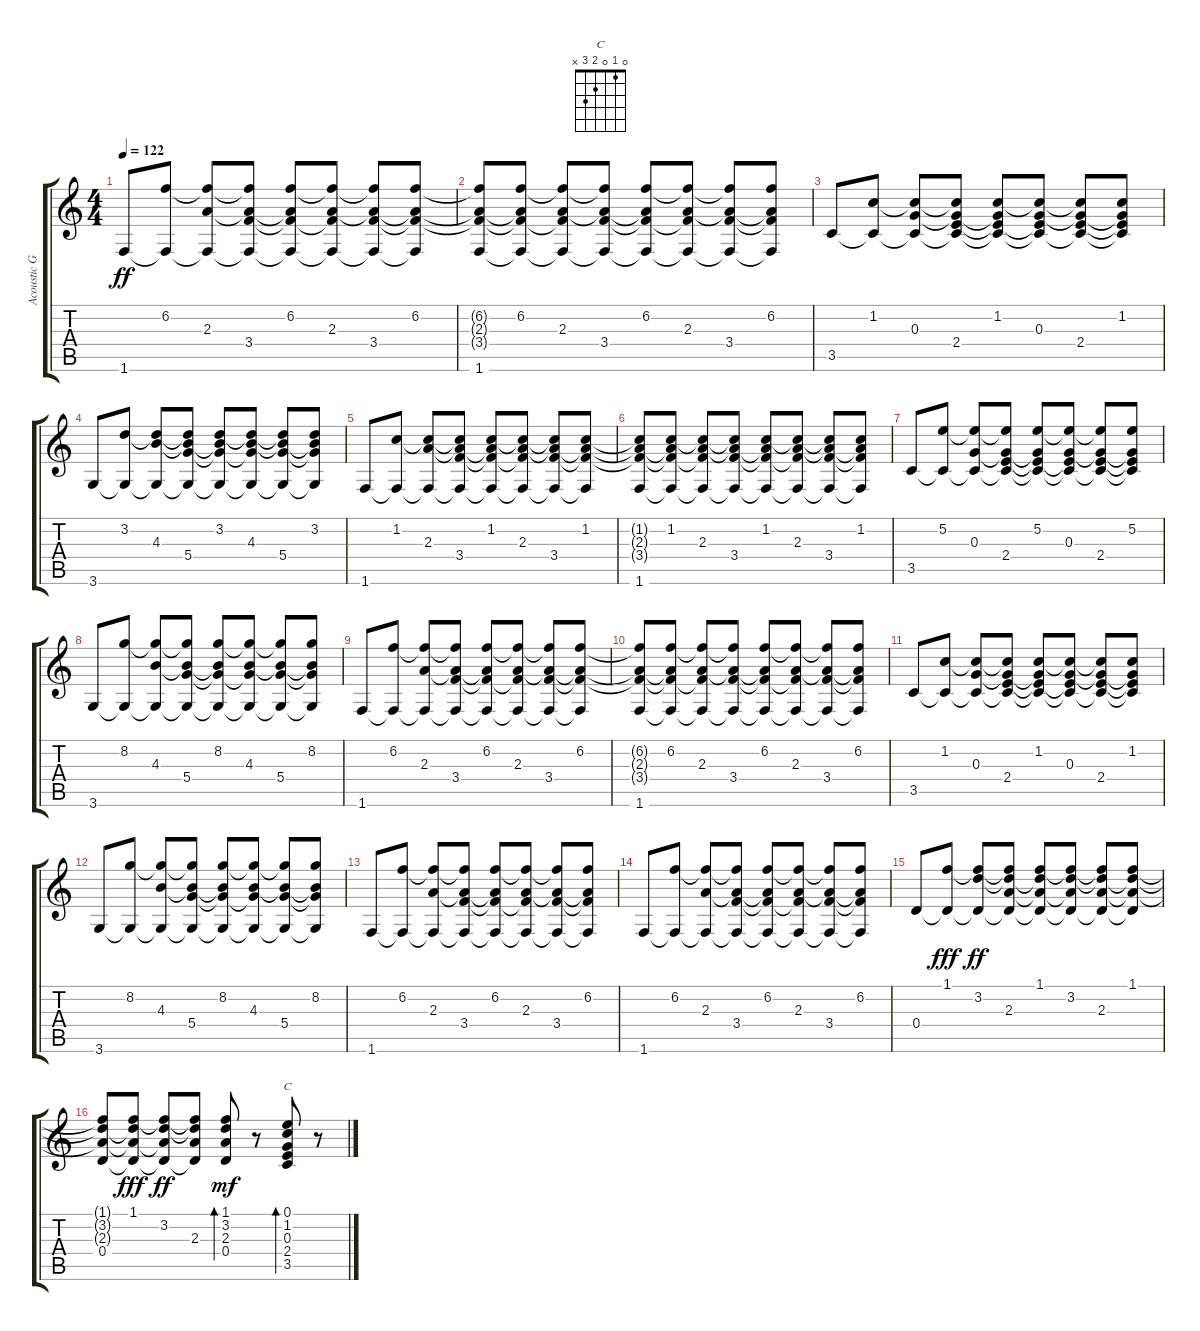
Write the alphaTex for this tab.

\track ("Acoustic Guitar 2" "Acoustic G") {instrument acousticguitarsteel}
\staff {score tabs}
\tuning (E4 B3 G3 D3 A2 E2) {hide}
\chord ("C" 0 1 0 2 3 x)
\ts (4 4)
\tempo 122
\clef g2
\ks c
1.6.8{dy ff} (6.2 1.6{t}).8 (6.2{t} 2.3 1.6{t}).8 (6.2{t} 2.3{t} 3.4 1.6{t}).8 (6.2 2.3{t} 3.4{t} 1.6{t}).8 (6.2{t} 2.3 3.4{t} 1.6{t}).8 (6.2{t} 2.3{t} 3.4 1.6{t}).8 (6.2 2.3{t} 3.4{t} 1.6{t}).8 |
(6.2{t} 2.3{t} 3.4{t} 1.6).8 (6.2 2.3{t} 3.4{t} 1.6{t}).8 (6.2{t} 2.3 3.4{t} 1.6{t}).8 (6.2{t} 2.3{t} 3.4 1.6{t}).8 (6.2 2.3{t} 3.4{t} 1.6{t}).8 (6.2{t} 2.3 3.4{t} 1.6{t}).8 (6.2{t} 2.3{t} 3.4 1.6{t}).8 (6.2 2.3{t} 3.4{t} 1.6{t}).8 |
3.5.8 (1.2 3.5{t}).8 (1.2{t} 0.3 3.5{t}).8 (1.2{t} 0.3{t} 2.4 3.5{t}).8 (1.2 0.3{t} 2.4{t} 3.5{t}).8 (1.2{t} 0.3 2.4{t} 3.5{t}).8 (1.2{t} 0.3{t} 2.4 3.5{t}).8 (1.2 0.3{t} 2.4{t} 3.5{t}).8 |
3.6.8 (3.2 3.6{t}).8 (3.2{t} 4.3 3.6{t}).8 (3.2{t} 4.3{t} 5.4 3.6{t}).8 (3.2 4.3{t} 5.4{t} 3.6{t}).8 (3.2{t} 4.3 5.4{t} 3.6{t}).8 (3.2{t} 4.3{t} 5.4 3.6{t}).8 (3.2 4.3{t} 5.4{t} 3.6{t}).8 |
1.6.8 (1.2 1.6{t}).8 (1.2{t} 2.3 1.6{t}).8 (1.2{t} 2.3{t} 3.4 1.6{t}).8 (1.2 2.3{t} 3.4{t} 1.6{t}).8 (1.2{t} 2.3 3.4{t} 1.6{t}).8 (1.2{t} 2.3{t} 3.4 1.6{t}).8 (1.2 2.3{t} 3.4{t} 1.6{t}).8 |
(1.2{t} 2.3{t} 3.4{t} 1.6).8 (1.2 2.3{t} 3.4{t} 1.6{t}).8 (1.2{t} 2.3 3.4{t} 1.6{t}).8 (1.2{t} 2.3{t} 3.4 1.6{t}).8 (1.2 2.3{t} 3.4{t} 1.6{t}).8 (1.2{t} 2.3 3.4{t} 1.6{t}).8 (1.2{t} 2.3{t} 3.4 1.6{t}).8 (1.2 2.3{t} 3.4{t} 1.6{t}).8 |
3.5.8 (5.2 3.5{t}).8 (5.2{t} 0.3 3.5{t}).8 (5.2{t} 0.3{t} 2.4 3.5{t}).8 (5.2 0.3{t} 2.4{t} 3.5{t}).8 (5.2{t} 0.3 2.4{t} 3.5{t}).8 (5.2{t} 0.3{t} 2.4 3.5{t}).8 (5.2 0.3{t} 2.4{t} 3.5{t}).8 |
3.6.8 (8.2 3.6{t}).8 (8.2{t} 4.3 3.6{t}).8 (8.2{t} 4.3{t} 5.4 3.6{t}).8 (8.2 4.3{t} 5.4{t} 3.6{t}).8 (8.2{t} 4.3 5.4{t} 3.6{t}).8 (8.2{t} 4.3{t} 5.4 3.6{t}).8 (8.2 4.3{t} 5.4{t} 3.6{t}).8 |
1.6.8 (6.2 1.6{t}).8 (6.2{t} 2.3 1.6{t}).8 (6.2{t} 2.3{t} 3.4 1.6{t}).8 (6.2 2.3{t} 3.4{t} 1.6{t}).8 (6.2{t} 2.3 3.4{t} 1.6{t}).8 (6.2{t} 2.3{t} 3.4 1.6{t}).8 (6.2 2.3{t} 3.4{t} 1.6{t}).8 |
(6.2{t} 2.3{t} 3.4{t} 1.6).8 (6.2 2.3{t} 3.4{t} 1.6{t}).8 (6.2{t} 2.3 3.4{t} 1.6{t}).8 (6.2{t} 2.3{t} 3.4 1.6{t}).8 (6.2 2.3{t} 3.4{t} 1.6{t}).8 (6.2{t} 2.3 3.4{t} 1.6{t}).8 (6.2{t} 2.3{t} 3.4 1.6{t}).8 (6.2 2.3{t} 3.4{t} 1.6{t}).8 |
3.5.8 (1.2 3.5{t}).8 (1.2{t} 0.3 3.5{t}).8 (1.2{t} 0.3{t} 2.4 3.5{t}).8 (1.2 0.3{t} 2.4{t} 3.5{t}).8 (1.2{t} 0.3 2.4{t} 3.5{t}).8 (1.2{t} 0.3{t} 2.4 3.5{t}).8 (1.2 0.3{t} 2.4{t} 3.5{t}).8 |
3.6.8 (8.2 3.6{t}).8 (8.2{t} 4.3 3.6{t}).8 (8.2{t} 4.3{t} 5.4 3.6{t}).8 (8.2 4.3{t} 5.4{t} 3.6{t}).8 (8.2{t} 4.3 5.4{t} 3.6{t}).8 (8.2{t} 4.3{t} 5.4 3.6{t}).8 (8.2 4.3{t} 5.4{t} 3.6{t}).8 |
1.6.8 (6.2 1.6{t}).8 (6.2{t} 2.3 1.6{t}).8 (6.2{t} 2.3{t} 3.4 1.6{t}).8 (6.2 2.3{t} 3.4{t} 1.6{t}).8 (6.2{t} 2.3 3.4{t} 1.6{t}).8 (6.2{t} 2.3{t} 3.4 1.6{t}).8 (6.2 2.3{t} 3.4{t} 1.6{t}).8 |
1.6.8 (6.2 1.6{t}).8 (6.2{t} 2.3 1.6{t}).8 (6.2{t} 2.3{t} 3.4 1.6{t}).8 (6.2 2.3{t} 3.4{t} 1.6{t}).8 (6.2{t} 2.3 3.4{t} 1.6{t}).8 (6.2{t} 2.3{t} 3.4 1.6{t}).8 (6.2 2.3{t} 3.4{t} 1.6{t}).8 |
0.4.8 (1.1 0.4{t}).8{dy fff} (1.1{t} 3.2 0.4{t}).8{dy ff} (1.1{t} 3.2{t} 2.3 0.4{t}).8 (1.1 3.2{t} 2.3{t} 0.4{t}).8 (1.1{t} 3.2 2.3{t} 0.4{t}).8 (1.1{t} 3.2{t} 2.3 0.4{t}).8 (1.1 3.2{t} 2.3{t} 0.4{t}).8 |
(1.1{t} 3.2{t} 2.3{t} 0.4).8 (1.1 3.2{t} 2.3{t} 0.4{t}).8{dy fff} (1.1{t} 3.2 2.3{t} 0.4{t}).8{dy ff} (1.1{t} 3.2{t} 2.3 0.4{t}).8 (1.1 3.2 2.3 0.4).8{bd 60 dy mf} r.8 (0.1 1.2 0.3 2.4 3.5).8{bd 60 ch "C"} r.8
